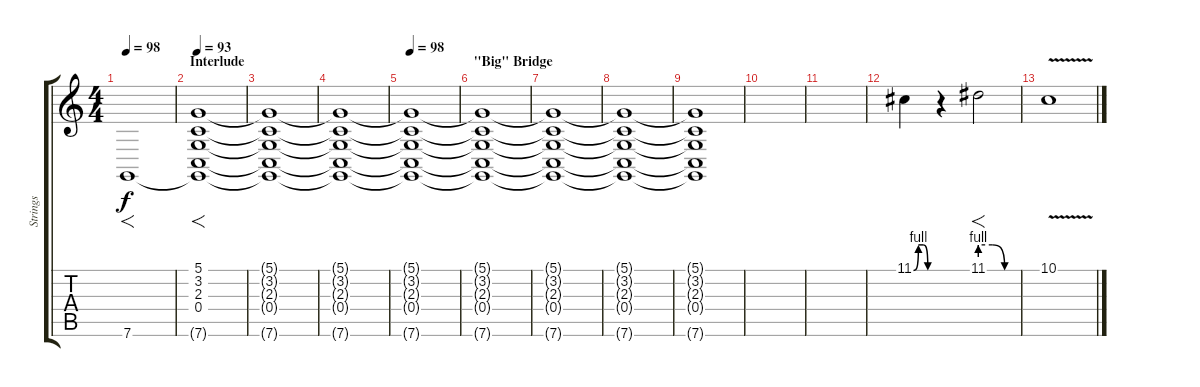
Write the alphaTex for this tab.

\track ("Strings" "Strings") {instrument stringensemble1}
\staff {score tabs}
\tuning (D4 A3 F3 C3 G2 C2) {hide}
\ts (4 4)
\tempo 98
\clef g2
\ks c
7.6.1{f dy f} |
\section ("" "Interlude")
\tempo 93
(5.1 3.2 2.3 0.4 7.6{t}).1{f} |
(5.1{t} 3.2{t} 2.3{t} 0.4{t} 7.6{t}).1 |
(5.1{t} 3.2{t} 2.3{t} 0.4{t} 7.6{t}).1 |
\tempo 98
(5.1{t} 3.2{t} 2.3{t} 0.4{t} 7.6{t}).1 |
\section ("" "\"Big\" Bridge")
(5.1{t} 3.2{t} 2.3{t} 0.4{t} 7.6{t}).1{volume 0} |
(5.1{t} 3.2{t} 2.3{t} 0.4{t} 7.6{t}).1 |
(5.1{t} 3.2{t} 2.3{t} 0.4{t} 7.6{t}).1 |
(5.1{t} 3.2{t} 2.3{t} 0.4{t} 7.6{t}).1 |
|
|
11.1{be (custom 0 0 15 4 30 4 45 0 60 0)}.4{volume 13} r.4 11.1{be (custom 0 4 20 4 40 0 60 0)}.2{f} |
10.1{v}.1
